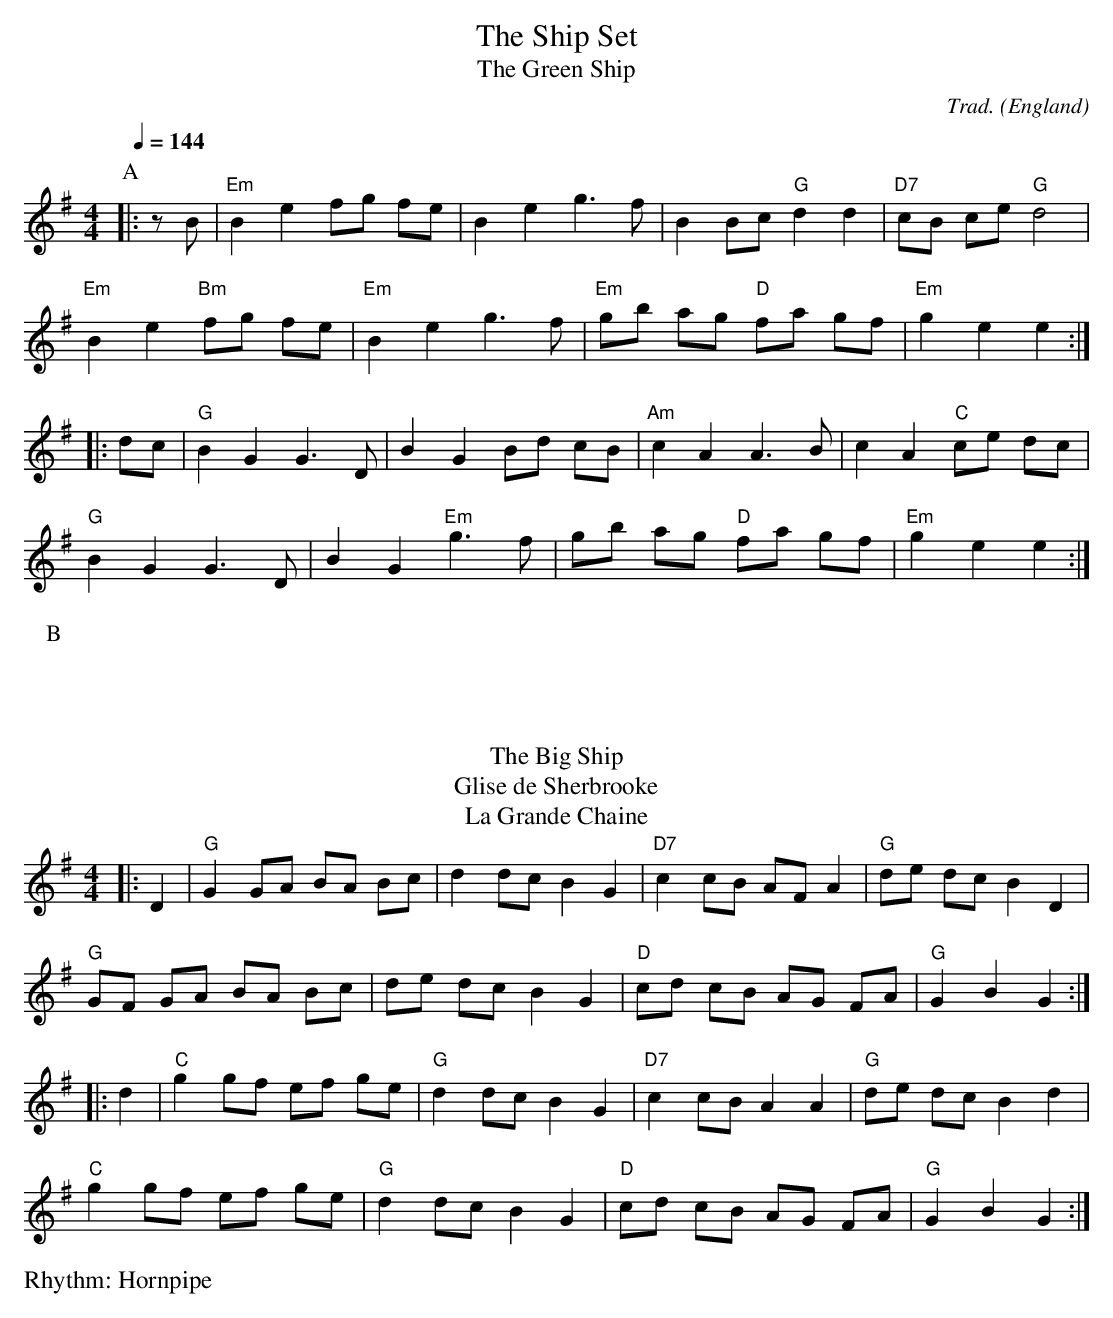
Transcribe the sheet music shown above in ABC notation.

X:1
T:The Ship Set
T:Green Ship, The
C:Trad.
O:England
M:4/4
L:1/8
Q:1/4=144
K:Em
P:A
|: zB | "Em"B2e2 fg fe | B2e2 g3f | B2Bc "G"d2d2 | "D7"cB ce "G"d4 |
        "Em"B2e2 "Bm"fg fe | "Em"B2e2 g3f | "Em"gb ag "D"fa gf | "Em"g2e2 e2 :|
|: dc | "G"B2G2 G3D | B2G2 Bd cB | "Am"c2A2 A3B | c2A2 "C"ce dc |
        "G"B2G2 G3D | B2G2 "Em"g3f | gb ag "D"fa gf | "Em"g2e2 e2 :|
P:B
T:Big Ship, The
T:Glise de Sherbrooke
T:Grande Chaine, La
K:G
|: D2 | "G"G2 GA BA Bc | d2 dc B2G2 | "D7"c2cB AFA2 | "G"de dc B2D2 |
        "G"GF GA BA Bc | de dc B2G2 | "D"cd cB AG FA | "G"G2 B2 G2 :|
|: d2 | "C"g2gf ef ge | "G"d2 dc B2G2 | "D7"c2 cB A2 A2 | "G"de dc B2 d2 |
        "C"g2gf ef ge | "G"d2 dc B2G2 | "D"cd cB AG FA | "G"G2 B2 G2 :|
